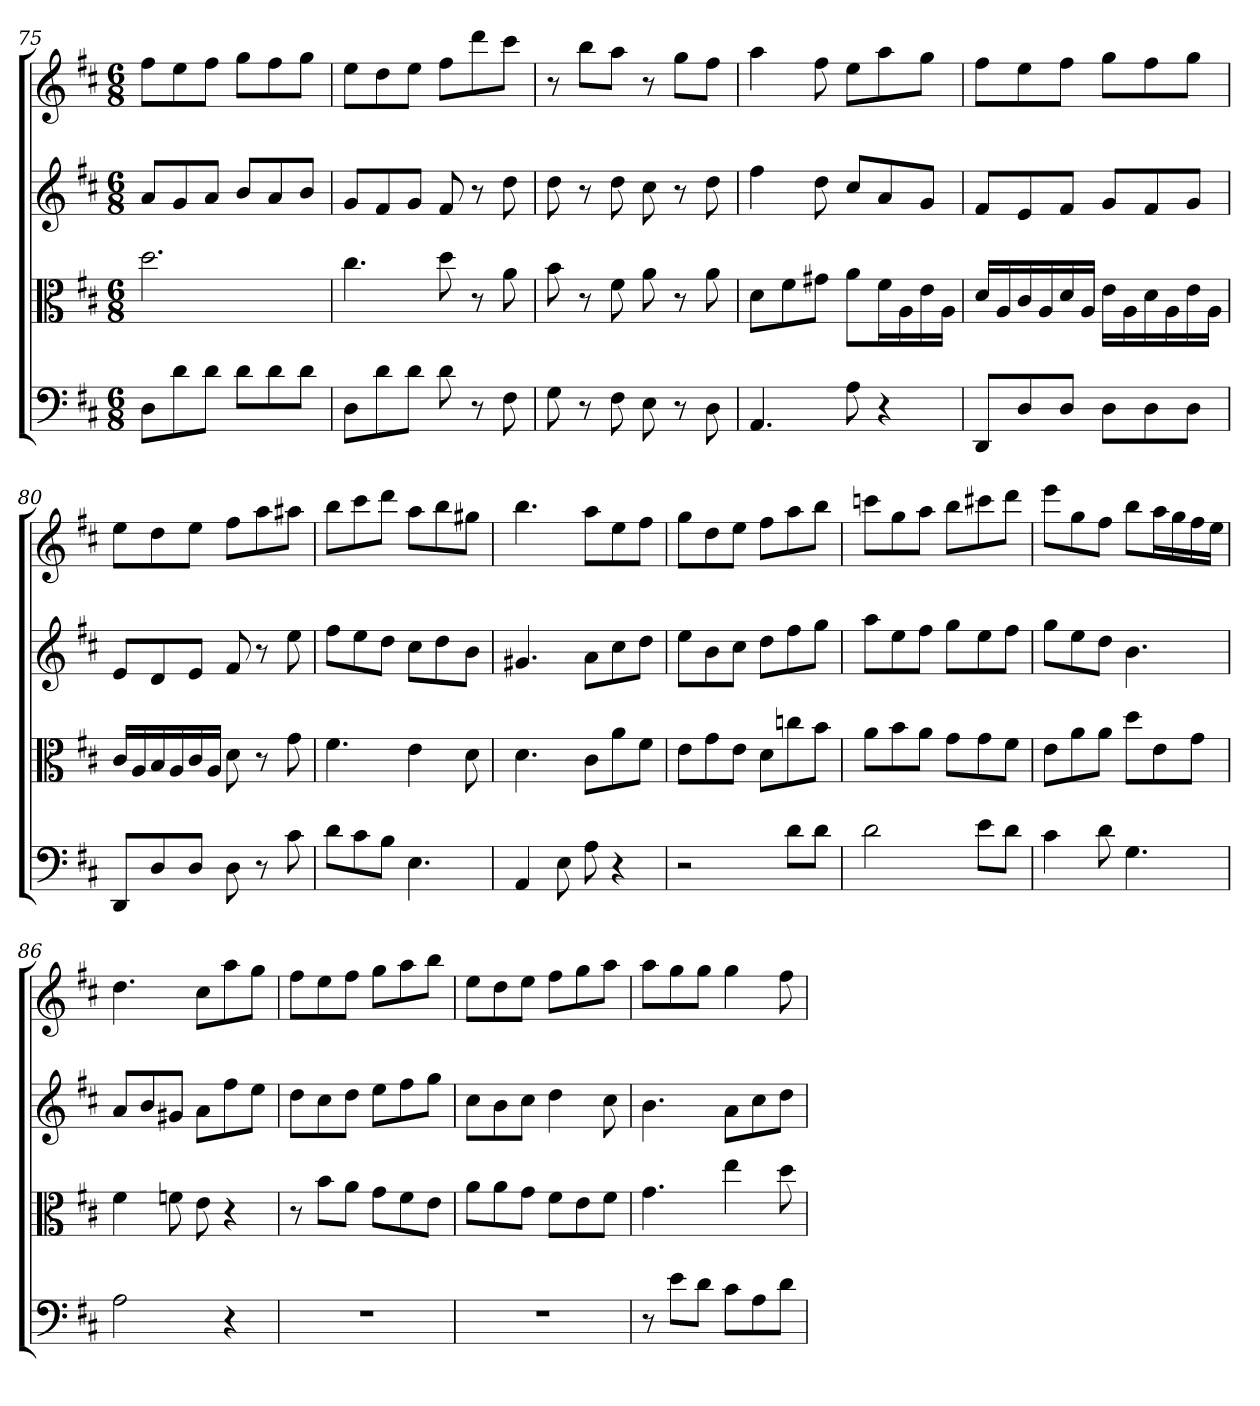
**kern	**kern	**kern	**kern
*part4	*part3	*part2	*part1
*staff4	*staff3	*staff2	*staff1
*clefF4	*clefC3	*	*
*k[f#c#]	*k[f#c#]	*k[f#c#]	*k[f#c#]
*D:	*D:	*D:	*D:
*M6/8	*M6/8	*M6/8	*M6/8
=75	=75	=75	=75
8D\L	2.dd	8aL	8ff#L
8d\	.	8g	8ee
8d\J	.	8aJ	8ff#J
8d\L	.	8bL	8ggL
8d\	.	8a	8ff#
8d\J	.	8bJ	8ggJ
=76	=76	=76	=76
8D\L	4.cc#	8gL	8eeL
8d\	.	8f#	8dd
8d\J	.	8gJ	8eeJ
8d	8dd	8f#	8ff#L
8r	8r	8r	8ddd
8F#	8a	8dd	8ccc#J
=77	=77	=77	=77
8G	8b	8dd	8r
8r	8r	8r	8bbL
8F#	8f#	8dd	8aaJ
8E	8a	8cc#	8r
8r	8r	8r	8ggL
8D	8a	8dd	8ff#J
=78	=78	=78	=78
4.AA	8d\L	4ff#	4aa
.	8f#\	.	.
.	8g#X\J	8dd	8ff#
8A	8a\L	8cc#L	8eeL
4r	16f#\L	8a	8aa
.	16A\	.	.
.	16e\	8gJ	8ggJ
.	16A\JJ	.	.
=79	=79	=79	=79
8DD/L	16d/LL	8f#L	8ff#L
.	16A/	.	.
8D/	16c#/	8e	8ee
.	16A/	.	.
8D/J	16d/	8f#J	8ff#J
.	16A/JJ	.	.
8D\L	16e\LL	8gL	8ggL
.	16A\	.	.
8D\	16d\	8f#	8ff#
.	16A\	.	.
8D\J	16e\	8gJ	8ggJ
.	16A\JJ	.	.
=80	=80	=80	=80
8DD/L	16c#/LL	8eL	8eeL
.	16A/	.	.
8D/	16B/	8d	8dd
.	16A/	.	.
8D/J	16c#/	8eJ	8eeJ
.	16A/JJ	.	.
8D	8d	8f#	8ff#L
8r	8r	8r	8aa
8c#	8g	8ee	8aa#XJ
=81	=81	=81	=81
8d\L	4.f#	8ff#L	8bbL
8c#\	.	8ee	8ccc#
8B\J	.	8ddJ	8dddJ
4.E	4e	8cc#L	8aaL
.	.	8dd	8bb
.	8d	8bJ	8gg#XJ
=82	=82	=82	=82
4AA	4.d	4.g#X	4.bb
8E	.	.	.
8A	8c#\L	8aL	8aaL
4r	8a\	8cc#	8ee
.	8f#\J	8ddJ	8ff#J
=83	=83	=83	=83
2r	8e\L	8eeL	8ggL
.	8g\	8b	8dd
.	8e\J	8cc#J	8eeJ
.	8d\L	8ddL	8ff#L
8d\L	8ccn\	8ff#	8aa
8d\J	8b\J	8ggJ	8bbJ
=84	=84	=84	=84
2d	8a\L	8aaL	8cccnL
.	8b\	8ee	8gg
.	8a\J	8ff#J	8aaJ
.	8g\L	8ggL	8bbL
8e\L	8g\	8ee	8ccc#X
8d\J	8f#\J	8ff#J	8dddJ
=85	=85	=85	=85
4c#	8e\L	8ggL	8eeeL
.	8a\	8ee	8gg
8d	8a\J	8ddJ	8ff#J
4.G	8dd\L	4.b	8bbL
.	8e\	.	16aaL
.	.	.	16gg
.	8g\J	.	16ff#
.	.	.	16eeJJ
=86	=86	=86	=86
2A	4f#	8aL	4.dd
.	.	8b	.
.	8fn	8g#XJ	.
.	8e	8aL	8cc#L
4r	4r	8ff#	8aa
.	.	8eeJ	8ggJ
=87	=87	=87	=87
2.r	8r	8ddL	8ff#L
.	8b\L	8cc#	8ee
.	8a\J	8ddJ	8ff#J
.	8g\L	8eeL	8ggL
.	8f#\	8ff#	8aa
.	8e\J	8ggJ	8bbJ
=88	=88	=88	=88
2.r	8a\L	8cc#L	8eeL
.	8a\	8b	8dd
.	8g\J	8cc#J	8eeJ
.	8f#\L	4dd	8ff#L
.	8e\	.	8gg
.	8f#\J	8cc#	8aaJ
=89	=89	=89	=89
8r	4.g	4.b	8aaL
8e\L	.	.	8gg
8d\J	.	.	8ggJ
8c#\L	4ee	8aL	4gg
8A\	.	8cc#	.
8d\J	8dd	8ddJ	8ff#
=	=	=	=
*-	*-	*-	*-
